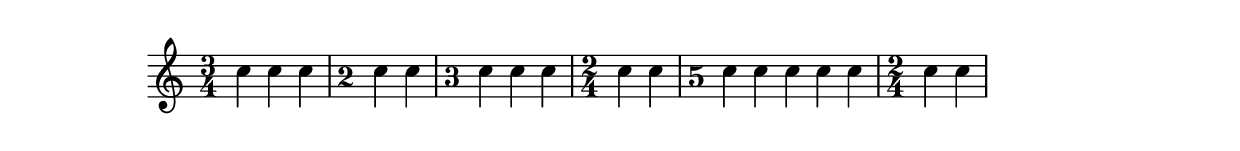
%% Do not edit this file; it is automatically
%% generated from LSR http://lsr.dsi.unimi.it
%% This file is in the public domain.
\version "2.13.39"

\header {
  lsrtags = "rhythms, tweaks-and-overrides"

%% Translation of GIT committish: a874fda3641c9e02f61be5c41b215b8304b8ed00
  texidoces = "

A veces, la indicación de compás no debe imprimir la fracción completa
(p.ej.  7/4), sino sólo el numerador (7 en este caso).  Esto se puede
hacer fácilmente utilizando @code{\\override Staff.TimeSignature
#'style = #'single-digit} para cambiar el estilo
permanentemente. Usando @code{\\revert Staff.TimeSignature #'style},
se puede revertir el cambio.  Para aplicar el estilo de un dígito
único a una sola indicación de compás, utilice la instrucción
@code{\\override} y anteponga la instrucción @code{\\once}.

"
  doctitlees = "Indicación de compás imprimiendo sólo el numerador (en lugar de la fracción)"

%% Translation of GIT committish: 190a067275167c6dc9dd0afef683d14d392b7033

  texidocfr = "
La métrique est parfois indiquée non pas par une fraction (p.ex. 7/4)
mais simplement par son numérateur (7 dans ce cas).  L'instruction
@code{\\override Staff.TimeSignature #'style = #'single-digit} permet de
déroger au style par défaut de manière permanente -- un @code{\\revert
Staff.TimeSignature #'style} d'annuler ces modifications.  Lorsque cette
métrique sous le forme d'une seul chiffre ne se présente qu'une seule
fois, il suffit de faire précéder l'instruction @code{\\override} d'un
simple @code{\\once}.

"
  doctitlefr = "Affichage seulement du numérateur d'une métrique (au
lieu d'une fraction)"


  texidoc = "
Sometimes, a time signature should not print the whole fraction (e.g.
7/4), but only the numerator (7 in this case). This can be easily done
by using @code{\\override Staff.TimeSignature #'style = #'single-digit}
to change the style permanently. By using @code{\\revert
Staff.TimeSignature #'style}, this setting can be reversed. To apply
the single-digit style to only one time signature, use the
@code{\\override} command and prefix it with a @code{\\once}.

"
  doctitle = "Time signature printing only the numerator as a number (instead of the fraction)"
} % begin verbatim

\relative c'' {
  \time 3/4
  c4 c c
  % Change the style permanently
  \override Staff.TimeSignature #'style = #'single-digit
  \time 2/4
  c4 c
  \time 3/4
  c4 c c
  % Revert to default style:
  \revert Staff.TimeSignature #'style
  \time 2/4
  c4 c
  % single-digit style only for the next time signature
  \once \override Staff.TimeSignature #'style = #'single-digit
  \time 5/4
  c4 c c c c
  \time 2/4
  c4 c
}

